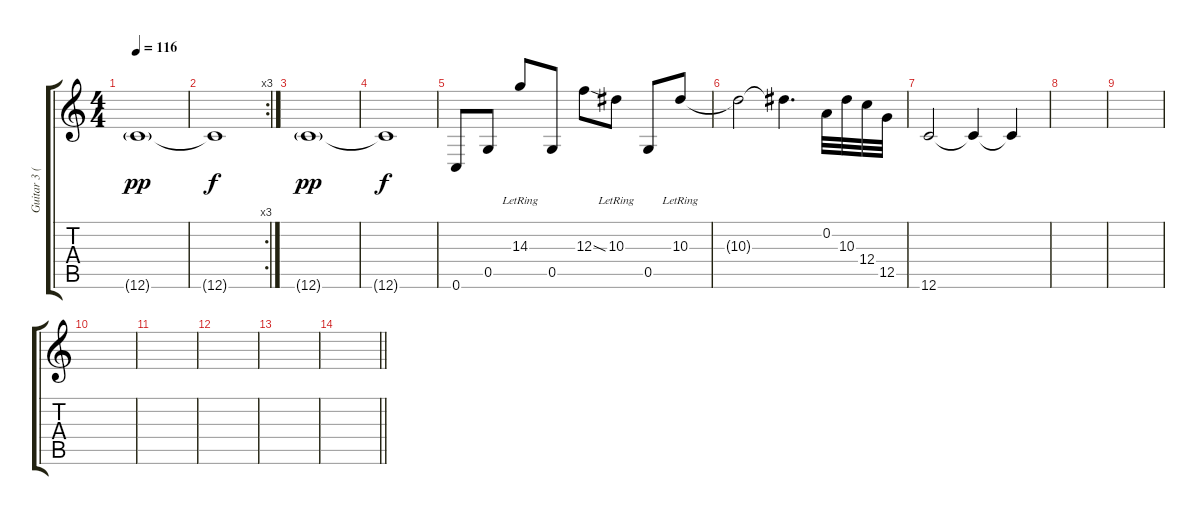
\track ("Guitar 3 (Clean- Tuck)" "Guitar 3 (") {instrument electricguitarclean}
\staff {score tabs}
\tuning (D4 A3 F3 C3 G2 C2) {hide}
\ts (4 4)
\tempo 116
\clef g2
\ks c
12.6{g}.1{dy pp} |
\rc 3
12.6{t}.1{dy f} |
12.6{g}.1{dy pp} |
12.6{t}.1{dy f} |
0.6.8{instrument electricguitarclean} 0.5.8 14.3{lr}.8 0.5.8 12.3{sod}.8 10.3{lr}.8 0.5.8 10.3{lr}.8 |
10.3{t}.2 10.3{t}.4{d} 0.2.32 10.3.32 12.4.32 12.5.32 |
12.6.2 12.6{t}.4 12.6{t}.4 |
|
|
|
|
|
|
\barLineRight lightlight
